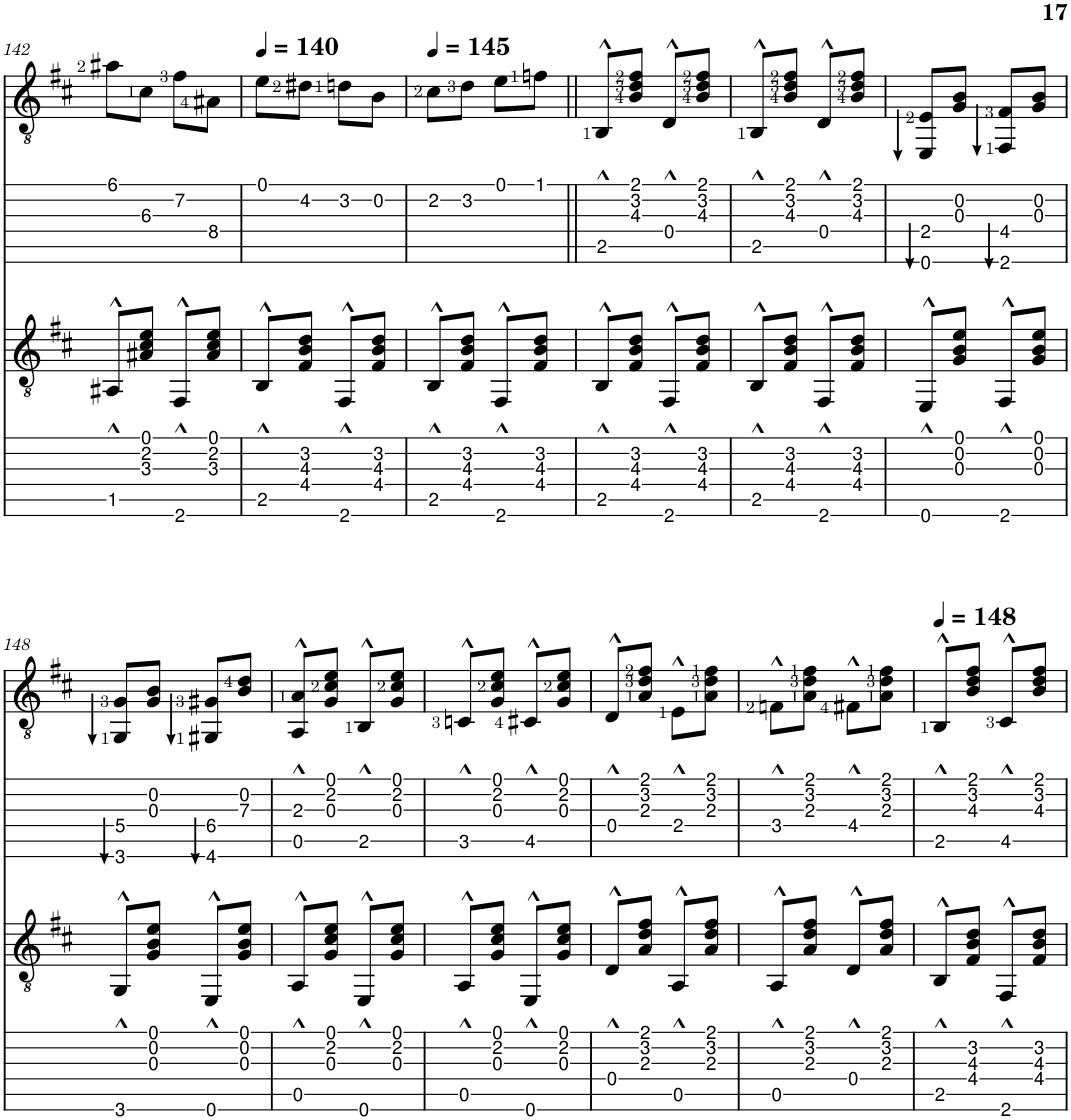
**kern	**kern	**kern	**kern
*part2	*part2	*part1	*part1
*staff4	*staff3	*staff2	*staff1
*I"Classical Guitar	*	*I"Classical Guitar	*
!!LO:PB:g=z
*	*clefGv2	*	*clefGv2
*k[f#c#]	*k[f#c#]	*k[f#c#]	*k[f#c#]
*	*	*b:	*b:
*M2/4	*M2/4	*M2/4	*M2/4
=142	=142	=142	=142
8AA#X^^L	8AA#X^^/L	8a#XL	8a#X\L
8A#X\ 8c#\ 8e\J	8A#X/ 8c#/ 8e/J	8c#J	8c#\J
8FF#^^L	8FF#^^/L	8f#L	8f#\L
8A#\ 8c#\ 8e\J	8A#/ 8c#/ 8e/J	8A#XJ	8A#X\J
=143	=143	=143	=143
*	*	*	*MM140
8BB^^L	8BB^^/L	8eL	8e\L
8F#\ 8B\ 8d\J	8F#/ 8B/ 8d/J	8d#XJ	8d#X\J
8FF#^^L	8FF#^^/L	8dnL	8dn\L
8F#\ 8B\ 8d\J	8F#/ 8B/ 8d/J	8BJ	8B\J
=144	=144	=144	=144
*	*	*	*MM145
8BB^^L	8BB^^/L	8c#L	8c#\L
8F#\ 8B\ 8d\J	8F#/ 8B/ 8d/J	8dJ	8d\J
8FF#^^L	8FF#^^/L	8eL	8e\L
8F#\ 8B\ 8d\J	8F#/ 8B/ 8d/J	8fnJ	8fn\J
=145||	=145||	=145||	=145||
8BB^^L	8BB^^/L	8BB^^L	8BB^^/L
8F#\ 8B\ 8d\J	8F#/ 8B/ 8d/J	8B\ 8d\ 8f#\J	8B/ 8d/ 8f#/J
8FF#^^L	8FF#^^/L	8D^^L	8D^^/L
8F#\ 8B\ 8d\J	8F#/ 8B/ 8d/J	8B\ 8d\ 8f#\J	8B/ 8d/ 8f#/J
=146	=146	=146	=146
8BB^^L	8BB^^/L	8BB^^L	8BB^^/L
8F#\ 8B\ 8d\J	8F#/ 8B/ 8d/J	8B\ 8d\ 8f#\J	8B/ 8d/ 8f#/J
8FF#^^L	8FF#^^/L	8D^^L	8D^^/L
8F#\ 8B\ 8d\J	8F#/ 8B/ 8d/J	8B\ 8d\ 8f#\J	8B/ 8d/ 8f#/J
=147	=147	=147	=147
8EE^^L	8EE^^/L	8EE\ 8E\L	8EE/ 8E/L
8G\ 8B\ 8e\J	8G/ 8B/ 8e/J	8G\ 8B\J	8G/ 8B/J
8FF#^^L	8FF#^^/L	8FF#\ 8F#\L	8FF#/ 8F#/L
8G\ 8B\ 8e\J	8G/ 8B/ 8e/J	8G\ 8B\J	8G/ 8B/J
!!LO:LB:g=z
=148	=148	=148	=148
8GG^^L	8GG^^/L	8GG\ 8G\L	8GG/ 8G/L
8G\ 8B\ 8e\J	8G/ 8B/ 8e/J	8G\ 8B\J	8G/ 8B/J
8EE^^L	8EE^^/L	8GG#X\ 8G#X\L	8GG#X/ 8G#X/L
8G\ 8B\ 8e\J	8G/ 8B/ 8e/J	8d\ 8B\J	8B/ 8d/J
=149	=149	=149	=149
8AA^^L	8AA^^/L	8AA^^\ 8A^^\L	8AA/^^ 8A/^^L
8G\ 8c#\ 8e\J	8G/ 8c#/ 8e/J	8G\ 8c#\ 8e\J	8G/ 8c#/ 8e/J
8EE^^L	8EE^^/L	8BB^^L	8BB^^/L
8G\ 8c#\ 8e\J	8G/ 8c#/ 8e/J	8G\ 8c#\ 8e\J	8G/ 8c#/ 8e/J
=150	=150	=150	=150
8AA^^L	8AA^^/L	8Cn^^L	8Cn^^/L
8G\ 8c#\ 8e\J	8G/ 8c#/ 8e/J	8G\ 8c#\ 8e\J	8G/ 8c#/ 8e/J
8EE^^L	8EE^^/L	8C#X^^L	8C#X^^/L
8G\ 8c#\ 8e\J	8G/ 8c#/ 8e/J	8G\ 8c#\ 8e\J	8G/ 8c#/ 8e/J
=151	=151	=151	=151
8D^^L	8D^^/L	8D^^L	8D^^/L
8A\ 8d\ 8f#\J	8A/ 8d/ 8f#/J	8A\ 8d\ 8f#\J	8A/ 8d/ 8f#/J
8AA^^L	8AA^^/L	8E^^L	8E^^\L
8A\ 8d\ 8f#\J	8A/ 8d/ 8f#/J	8A\ 8d\ 8f#\J	8A\ 8d\ 8f#\J
=152	=152	=152	=152
8AA^^L	8AA^^/L	8Fn^^L	8Fn^^\L
8A\ 8d\ 8f#\J	8A/ 8d/ 8f#/J	8A\ 8d\ 8f#\J	8A\ 8d\ 8f#\J
8D^^L	8D^^/L	8F#X^^L	8F#X^^\L
8A\ 8d\ 8f#\J	8A/ 8d/ 8f#/J	8A\ 8d\ 8f#\J	8A\ 8d\ 8f#\J
=153	=153	=153	=153
*	*	*	*MM148
8BB^^L	8BB^^/L	8BB^^L	8BB^^/L
8F#\ 8B\ 8d\J	8F#/ 8B/ 8d/J	8B\ 8d\ 8f#\J	8B/ 8d/ 8f#/J
8FF#^^L	8FF#^^/L	8C#^^L	8C#^^/L
8F#\ 8B\ 8d\J	8F#/ 8B/ 8d/J	8B\ 8d\ 8f#\J	8B/ 8d/ 8f#/J
=	=	=	=
*-	*-	*-	*-
